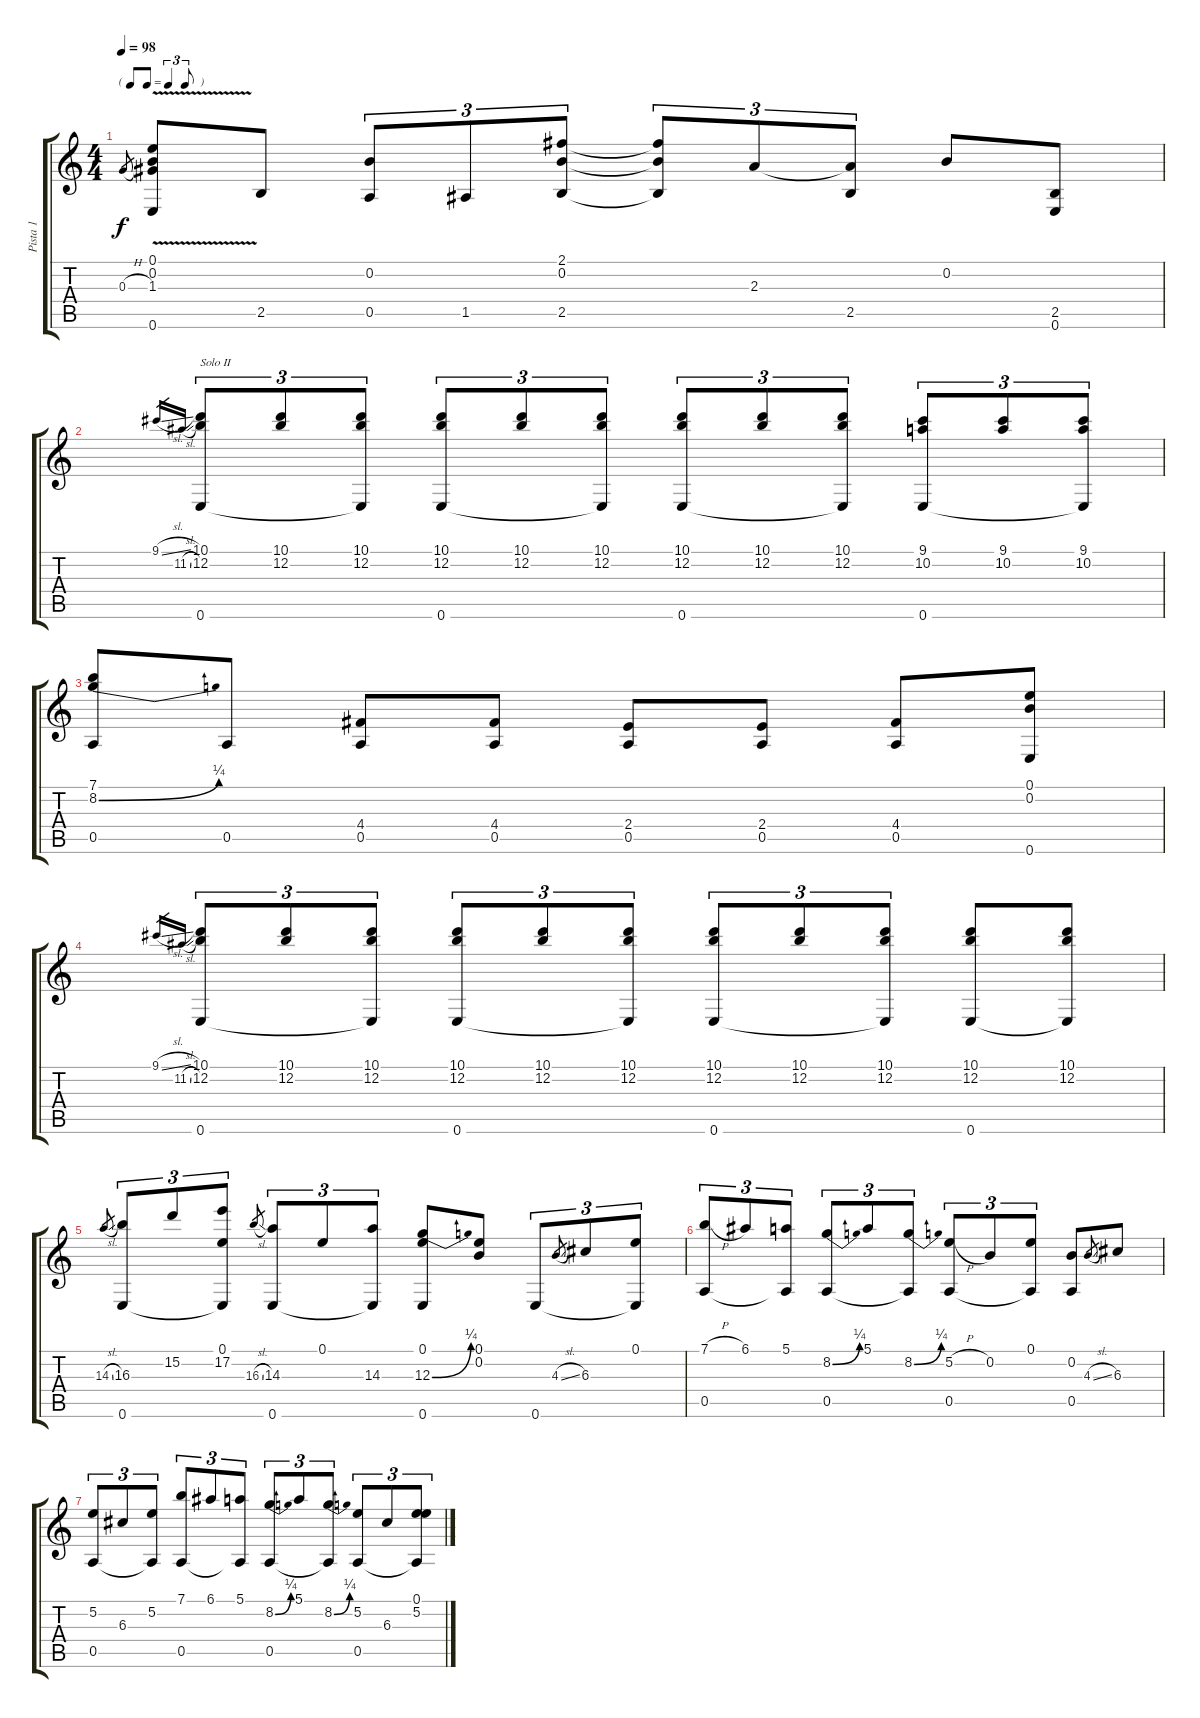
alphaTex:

\track ("Pista 1" "Pista 1") {instrument acousticguitarnylon}
\staff {score tabs}
\tuning (E4 B3 G3 D3 A2 E2) {hide}
\ts (4 4)
\tf triplet8th
\tempo 98
\clef g2
\ks c
0.3{h}.8{gr dy f} (0.1{v} 0.2{v} 1.3{v} 0.6{v}).8 2.5.8 (0.2 0.5).8{tu (3 2)} 1.5.8{tu (3 2)} (2.1 0.2 2.5).8{tu (3 2)} (2.1{t} 0.2{t} 2.5{t}).8{tu (3 2)} 2.3.8{tu (3 2)} (2.3{t} 2.5).8{tu (3 2)} 0.2.8 (2.5 0.6).8 |
9.1{sl}.16{gr} 11.2{sl}.16{gr} (10.1 12.2 0.6).8{tu (3 2) txt "Solo II"} (10.1 12.2).8{tu (3 2)} (10.1 12.2 0.6{t}).8{tu (3 2)} (10.1 12.2 0.6).8{tu (3 2)} (10.1 12.2).8{tu (3 2)} (10.1 12.2 0.6{t}).8{tu (3 2)} (10.1 12.2 0.6).8{tu (3 2)} (10.1 12.2).8{tu (3 2)} (10.1 12.2 0.6{t}).8{tu (3 2)} (9.1 10.2 0.6).8{tu (3 2)} (9.1 10.2).8{tu (3 2)} (9.1 10.2 0.6{t}).8{tu (3 2)} |
(7.1 8.2{be (bend 0 0 60 1)} 0.5).8 0.5.8 (4.4 0.5).8 (4.4 0.5).8 (2.4 0.5).8 (2.4 0.5).8 (4.4 0.5).8 (0.1 0.2 0.6).8 |
9.1{sl}.16{gr} 11.2{sl}.16{gr} (10.1 12.2 0.6).8{tu (3 2)} (10.1 12.2).8{tu (3 2)} (10.1 12.2 0.6{t}).8{tu (3 2)} (10.1 12.2 0.6).8{tu (3 2)} (10.1 12.2).8{tu (3 2)} (10.1 12.2 0.6{t}).8{tu (3 2)} (10.1 12.2 0.6).8{tu (3 2)} (10.1 12.2).8{tu (3 2)} (10.1 12.2 0.6{t}).8{tu (3 2)} (10.1 12.2 0.6).8 (10.1 12.2 0.6{t}).8 |
14.3{sl}.8{gr} (16.3 0.6).8{tu (3 2)} 15.2.8{tu (3 2)} (0.1 17.2 0.6{t}).8{tu (3 2)} 16.3{sl}.8{gr} (14.3 0.6).8{tu (3 2)} 0.1.8{tu (3 2)} (14.3 0.6{t}).8{tu (3 2)} (0.1 12.3{be (bend 0 0 60 1)} 0.6).8 (0.1 0.2).8 0.6.8{tu (3 2)} 4.3{sl}.8{gr} 6.3.8{tu (3 2)} (0.1 0.6{t}).8{tu (3 2)} |
(7.1{h} 0.5).8{tu (3 2)} 6.1.8{tu (3 2)} (5.1 0.5{t}).8{tu (3 2)} (8.2{be (bend 0 0 60 1)} 0.5).8{tu (3 2)} 5.1.8{tu (3 2)} (8.2{be (bend 0 0 60 1)} 0.5{t}).8{tu (3 2)} (5.2{h} 0.5).8{tu (3 2)} 0.2.8{tu (3 2)} (0.1 0.5{t}).8{tu (3 2)} (0.2 0.5).8 4.3{sl}.8{gr} 6.3.8 |
(5.2 0.5).8{tu (3 2)} 6.3.8{tu (3 2)} (5.2 0.5{t}).8{tu (3 2)} (7.1 0.5).8{tu (3 2)} 6.1.8{tu (3 2)} (5.1 0.5{t}).8{tu (3 2)} (8.2{be (bend 0 0 60 1)} 0.5).8{tu (3 2)} 5.1.8{tu (3 2)} (8.2{be (bend 0 0 60 1)} 0.5{t}).8{tu (3 2)} (5.2 0.5).8{tu (3 2)} 6.3.8{tu (3 2)} (0.1 5.2 0.5{t}).8{tu (3 2)}
